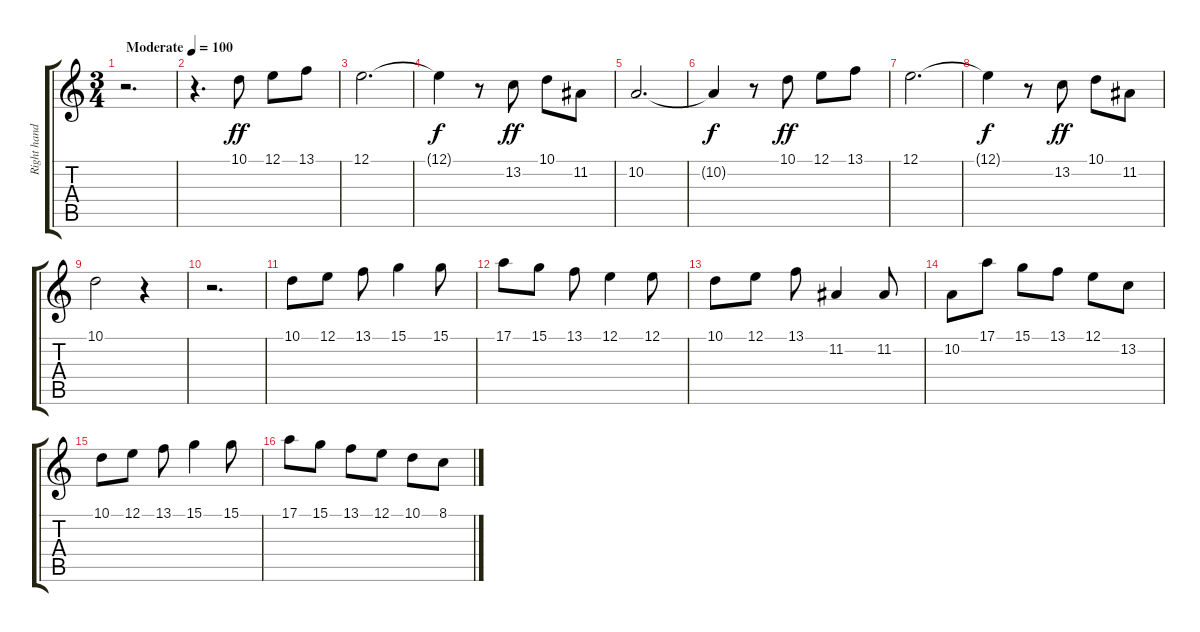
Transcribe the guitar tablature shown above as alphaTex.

\track ("Right hand on the piano" "Right hand") {instrument acousticgrandpiano}
\staff {score tabs}
\tuning (E4 B3 G3 D3 A2 E2) {hide}
\ts (3 4)
\tempo (100 "Moderate")
\clef g2
\ks c
r.2{d dy ff instrument acousticgrandpiano} |
r.4{d} 10.1.8 12.1.8 13.1.8 |
12.1.2{d} |
12.1{t}.4{dy f} r.8 13.2.8{dy ff} 10.1.8 11.2.8 |
10.2.2{d} |
10.2{t}.4{dy f} r.8 10.1.8{dy ff} 12.1.8 13.1.8 |
12.1.2{d} |
12.1{t}.4{dy f} r.8 13.2.8{dy ff} 10.1.8 11.2.8 |
10.1.2 r.4 |
r.2{d} |
10.1.8 12.1.8 13.1.8 15.1.4 15.1.8 |
17.1.8 15.1.8 13.1.8 12.1.4 12.1.8 |
10.1.8 12.1.8 13.1.8 11.2.4 11.2.8 |
10.2.8 17.1.8 15.1.8 13.1.8 12.1.8 13.2.8 |
10.1.8 12.1.8 13.1.8 15.1.4 15.1.8 |
17.1.8 15.1.8 13.1.8 12.1.8 10.1.8 8.1.8
